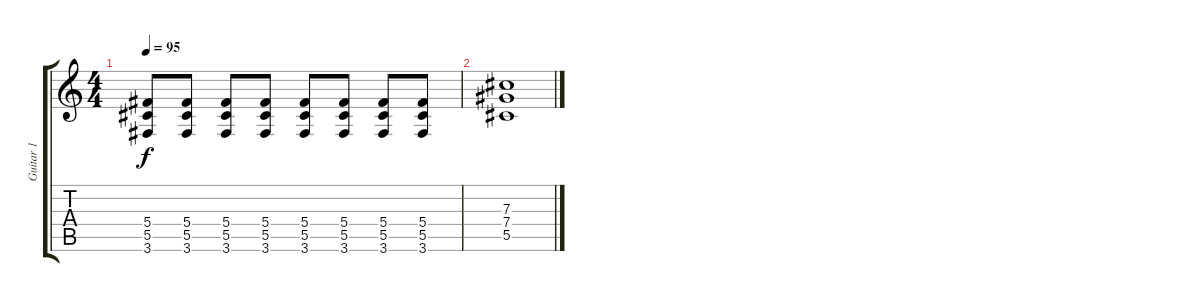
\track ("Guitar 1" "Guitar 1") {instrument overdrivenguitar}
\staff {score tabs}
\tuning (Eb4 Bb3 Gb3 Db3 Ab2 Eb2) {hide}
\ts (4 4)
\tempo 95
\clef g2
\ks c
(5.4 5.5 3.6).8{dy f} (5.4 5.5 3.6).8 (5.4 5.5 3.6).8 (5.4 5.5 3.6).8 (5.4 5.5 3.6).8 (5.4 5.5 3.6).8 (5.4 5.5 3.6).8 (5.4 5.5 3.6).8 |
(7.3 7.4 5.5).1
